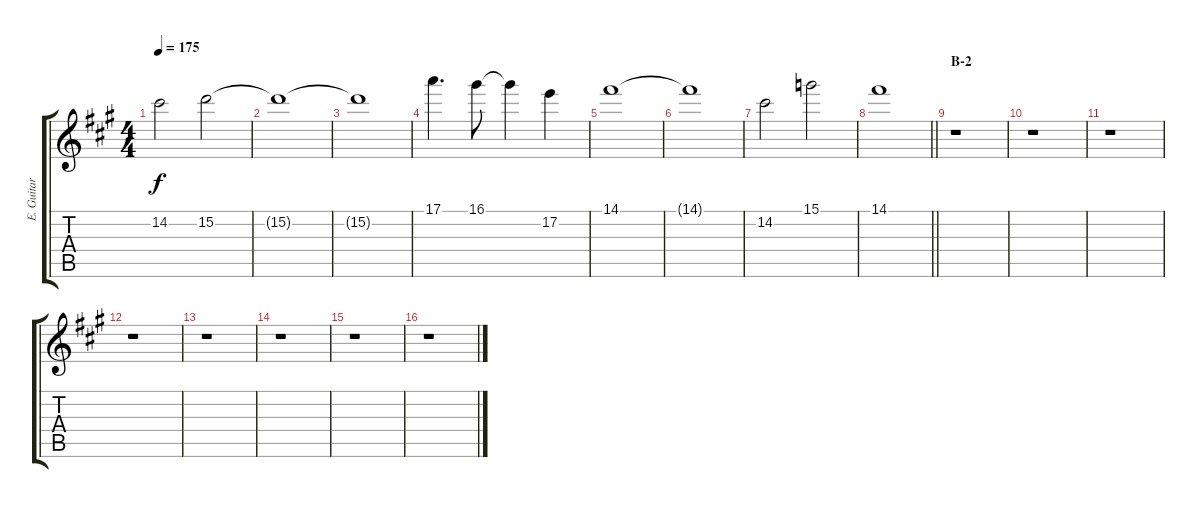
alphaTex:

\track ("E. Guitar VII" "E. Guitar ") {instrument overdrivenguitar}
\staff {score tabs}
\tuning (E4 B3 G3 D3 A2 E2) {hide}
\ts (4 4)
\tempo 175
\clef g2
\ks a
14.2.2{dy f} 15.2.2 |
15.2{t}.1 |
15.2{t}.1 |
17.1.4{d} 16.1.8 16.1{t}.4 17.2.4 |
14.1.1 |
14.1{t}.1 |
14.2.2 15.1.2 |
\barLineRight lightlight
14.1.1 |
\section ("" "B-2")
r.1 |
r.1 |
r.1 |
r.1 |
r.1 |
r.1 |
r.1 |
r.1
